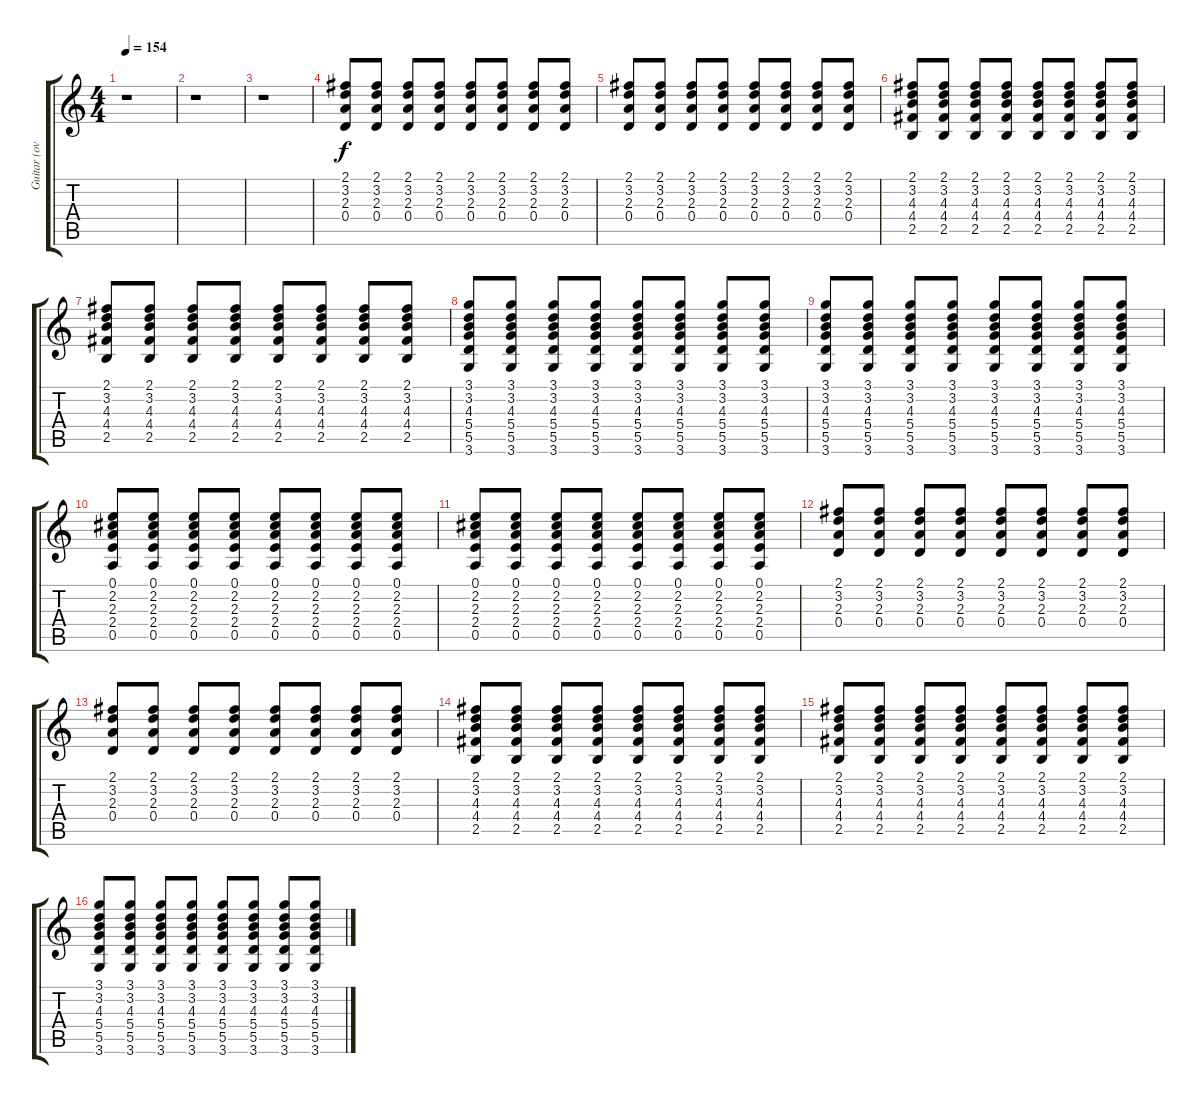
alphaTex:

\track ("Guitar (overdrive)" "Guitar (ov") {instrument overdrivenguitar}
\staff {score tabs}
\tuning (E4 B3 G3 D3 A2 E2) {hide}
\ts (4 4)
\tempo 154
\clef g2
\ks c
r.1{dy f} |
r.1 |
r.1 |
(2.1 3.2 2.3 0.4).8 (2.1 3.2 2.3 0.4).8 (2.1 3.2 2.3 0.4).8 (2.1 3.2 2.3 0.4).8 (2.1 3.2 2.3 0.4).8 (2.1 3.2 2.3 0.4).8 (2.1 3.2 2.3 0.4).8 (2.1 3.2 2.3 0.4).8 |
(2.1 3.2 2.3 0.4).8 (2.1 3.2 2.3 0.4).8 (2.1 3.2 2.3 0.4).8 (2.1 3.2 2.3 0.4).8 (2.1 3.2 2.3 0.4).8 (2.1 3.2 2.3 0.4).8 (2.1 3.2 2.3 0.4).8 (2.1 3.2 2.3 0.4).8 |
(2.1 3.2 4.3 4.4 2.5).8 (2.1 3.2 4.3 4.4 2.5).8 (2.1 3.2 4.3 4.4 2.5).8 (2.1 3.2 4.3 4.4 2.5).8 (2.1 3.2 4.3 4.4 2.5).8 (2.1 3.2 4.3 4.4 2.5).8 (2.1 3.2 4.3 4.4 2.5).8 (2.1 3.2 4.3 4.4 2.5).8 |
(2.1 3.2 4.3 4.4 2.5).8 (2.1 3.2 4.3 4.4 2.5).8 (2.1 3.2 4.3 4.4 2.5).8 (2.1 3.2 4.3 4.4 2.5).8 (2.1 3.2 4.3 4.4 2.5).8 (2.1 3.2 4.3 4.4 2.5).8 (2.1 3.2 4.3 4.4 2.5).8 (2.1 3.2 4.3 4.4 2.5).8 |
(3.1 3.2 4.3 5.4 5.5 3.6).8 (3.1 3.2 4.3 5.4 5.5 3.6).8 (3.1 3.2 4.3 5.4 5.5 3.6).8 (3.1 3.2 4.3 5.4 5.5 3.6).8 (3.1 3.2 4.3 5.4 5.5 3.6).8 (3.1 3.2 4.3 5.4 5.5 3.6).8 (3.1 3.2 4.3 5.4 5.5 3.6).8 (3.1 3.2 4.3 5.4 5.5 3.6).8 |
(3.1 3.2 4.3 5.4 5.5 3.6).8 (3.1 3.2 4.3 5.4 5.5 3.6).8 (3.1 3.2 4.3 5.4 5.5 3.6).8 (3.1 3.2 4.3 5.4 5.5 3.6).8 (3.1 3.2 4.3 5.4 5.5 3.6).8 (3.1 3.2 4.3 5.4 5.5 3.6).8 (3.1 3.2 4.3 5.4 5.5 3.6).8 (3.1 3.2 4.3 5.4 5.5 3.6).8 |
(0.1 2.2 2.3 2.4 0.5).8 (0.1 2.2 2.3 2.4 0.5).8 (0.1 2.2 2.3 2.4 0.5).8 (0.1 2.2 2.3 2.4 0.5).8 (0.1 2.2 2.3 2.4 0.5).8 (0.1 2.2 2.3 2.4 0.5).8 (0.1 2.2 2.3 2.4 0.5).8 (0.1 2.2 2.3 2.4 0.5).8 |
(0.1 2.2 2.3 2.4 0.5).8 (0.1 2.2 2.3 2.4 0.5).8 (0.1 2.2 2.3 2.4 0.5).8 (0.1 2.2 2.3 2.4 0.5).8 (0.1 2.2 2.3 2.4 0.5).8 (0.1 2.2 2.3 2.4 0.5).8 (0.1 2.2 2.3 2.4 0.5).8 (0.1 2.2 2.3 2.4 0.5).8 |
(2.1 3.2 2.3 0.4).8 (2.1 3.2 2.3 0.4).8 (2.1 3.2 2.3 0.4).8 (2.1 3.2 2.3 0.4).8 (2.1 3.2 2.3 0.4).8 (2.1 3.2 2.3 0.4).8 (2.1 3.2 2.3 0.4).8 (2.1 3.2 2.3 0.4).8 |
(2.1 3.2 2.3 0.4).8 (2.1 3.2 2.3 0.4).8 (2.1 3.2 2.3 0.4).8 (2.1 3.2 2.3 0.4).8 (2.1 3.2 2.3 0.4).8 (2.1 3.2 2.3 0.4).8 (2.1 3.2 2.3 0.4).8 (2.1 3.2 2.3 0.4).8 |
(2.1 3.2 4.3 4.4 2.5).8 (2.1 3.2 4.3 4.4 2.5).8 (2.1 3.2 4.3 4.4 2.5).8 (2.1 3.2 4.3 4.4 2.5).8 (2.1 3.2 4.3 4.4 2.5).8 (2.1 3.2 4.3 4.4 2.5).8 (2.1 3.2 4.3 4.4 2.5).8 (2.1 3.2 4.3 4.4 2.5).8 |
(2.1 3.2 4.3 4.4 2.5).8 (2.1 3.2 4.3 4.4 2.5).8 (2.1 3.2 4.3 4.4 2.5).8 (2.1 3.2 4.3 4.4 2.5).8 (2.1 3.2 4.3 4.4 2.5).8 (2.1 3.2 4.3 4.4 2.5).8 (2.1 3.2 4.3 4.4 2.5).8 (2.1 3.2 4.3 4.4 2.5).8 |
(3.1 3.2 4.3 5.4 5.5 3.6).8 (3.1 3.2 4.3 5.4 5.5 3.6).8 (3.1 3.2 4.3 5.4 5.5 3.6).8 (3.1 3.2 4.3 5.4 5.5 3.6).8 (3.1 3.2 4.3 5.4 5.5 3.6).8 (3.1 3.2 4.3 5.4 5.5 3.6).8 (3.1 3.2 4.3 5.4 5.5 3.6).8 (3.1 3.2 4.3 5.4 5.5 3.6).8
